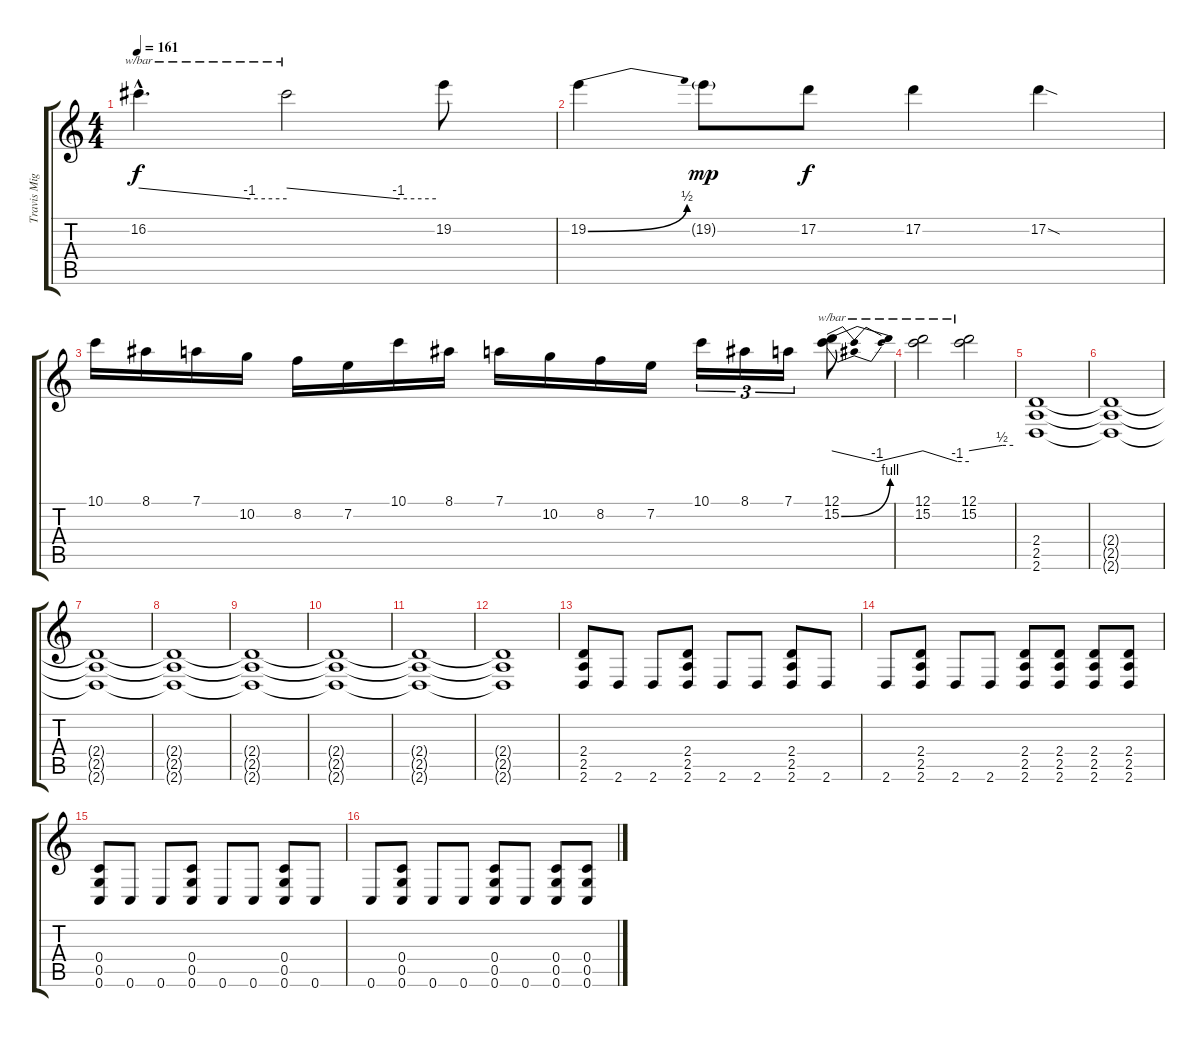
\track ("Travis Miguel" "Travis Mig") {instrument distortionguitar}
\staff {score tabs}
\tuning (D4 A3 F3 C3 G2 C2) {hide}
\ts (4 4)
\tempo 161
\clef g2
\ks c
16.2{hac}.4{d tbe (custom default 0 0 45 -4 60 -4) dy f} 16.2{t}.2{tbe (custom default 0 0 45 -4 60 -4)} 19.2.8 |
19.2{be (bend 0 0 60 2)}.4 19.2{g}.8{dy mp} 17.2.8{dy f} 17.2.4 17.2{sod}.4 |
10.1.16 8.1.16 7.1.16 10.2.16 8.2.16 7.2.16 10.1.16 8.1.16 7.1.16 10.2.16 8.2.16 7.2.16 10.1.16{tu (3 2)} 8.1.16{tu (3 2)} 7.1.16{tu (3 2)} (12.1 15.2{be (bend 0 0 60 4)}).8{tbe (dip default 0 0 30 -4 60 0)} |
(12.1 15.2).2{tbe (custom default 0 0 45 -4 60 -4)} (12.1 15.2).2{tbe (custom default 0 0 45 2 60 2)} |
(2.4 2.5 2.6).1 |
(2.4{t} 2.5{t} 2.6{t}).1 |
(2.4{t} 2.5{t} 2.6{t}).1 |
(2.4{t} 2.5{t} 2.6{t}).1 |
(2.4{t} 2.5{t} 2.6{t}).1 |
(2.4{t} 2.5{t} 2.6{t}).1 |
(2.4{t} 2.5{t} 2.6{t}).1 |
(2.4{t} 2.5{t} 2.6{t}).1 |
(2.4 2.5 2.6).8 2.6.8 2.6.8 (2.4 2.5 2.6).8 2.6.8 2.6.8 (2.4 2.5 2.6).8 2.6.8 |
2.6.8 (2.4 2.5 2.6).8 2.6.8 2.6.8 (2.4 2.5 2.6).8 (2.4 2.5 2.6).8 (2.4 2.5 2.6).8 (2.4 2.5 2.6).8 |
(0.4 0.5 0.6).8 0.6.8 0.6.8 (0.4 0.5 0.6).8 0.6.8 0.6.8 (0.4 0.5 0.6).8 0.6.8 |
0.6.8 (0.4 0.5 0.6).8 0.6.8 0.6.8 (0.4 0.5 0.6).8 0.6.8 (0.4 0.5 0.6).8 (0.4 0.5 0.6).8
